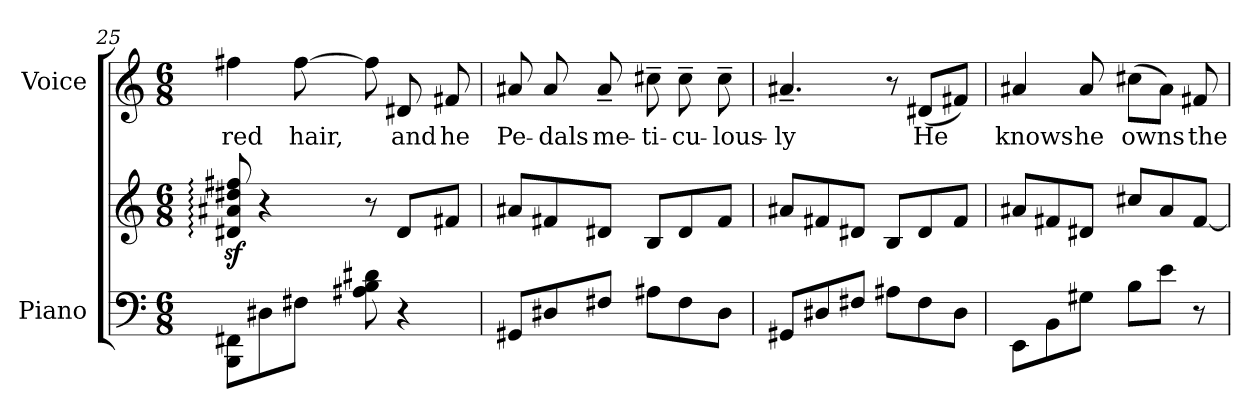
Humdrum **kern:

**kern	**kern	**kern	**text
*part2	*part2	*part1	*part1
*staff3	*staff2	*staff1	*staff1
*I"Piano	*	*I"Voice	*
*I'Pno.	*	*I'Voice	*
*clefF4	*clefG2	*clefG2	*
*k[]	*k[]	*k[]	*
*M6/8	*M6/8	*M6/8	*
=25	=25	=25	=25
!	!	!	!LO:LY:b:color=#000000
8BBBi\ 8FF#XiL	8d#Xi/z: 8a#Xiz: 8dd#Xiz: 8ff#Xiz:	4ff#XZi\	-red
8D#Xi\	4r	.	.
!	!	!	!LO:LY:b:color=#000000
8F#Xi\J	.	[>8ff#i\	hair,
8A#Xi\ 8Bi 8d#Xi	8r	8ff#i\]	.
!	!	!	!LO:LY:b:color=#000000
4r	8d#i/L	8d#Xi/	and
!	!	!	!LO:LY:b:color=#000000
.	8f#Xi/J	8f#Xi/	he
!!LO:LB:g=z
=26	=26	=26	=26
!	!	!	!LO:LY:b:color=#000000
8GG#Xi/L	8a#Xi/L	8a#Xi/	Pe-
!	!	!	!LO:LY:b:color=#000000
8D#Xi/	8f#Xi/	8a#i/	-dals
!	!	!	!LO:LY:b:color=#000000
8F#Xi/J	8d#Xi/J	8a#~i/	me-
!	!	!	!LO:LY:b:color=#000000
8A#Xi\L	8Bi/L	8cc#X~i\	-ti-
!	!	!	!LO:LY:b:color=#000000
8F#i\	8d#i/	8cc#~i\	-cu-
!	!	!	!LO:LY:b:color=#000000
8D#i\J	8f#i/J	8cc#~i\	-lous-
=27	=27	=27	=27
!	!	!	!LO:LY:b:color=#000000
8GG#Xi/L	8a#Xi/L	4.a#X~i/	-ly
8D#Xi/	8f#Xi/	.	.
8F#Xi/J	8d#Xi/J	.	.
8A#Xi\L	8Bi/L	8r	.
!	!	!	!LO:LY:b:color=#000000
8F#i\	8d#i/	(8d#Xi/L	He
8D#i\J	8f#i/J	8f#Xi/J)	.
=28	=28	=28	=28
!	!	!	!LO:LY:b:color=#000000
8EEi\L	8a#Xi/L	4a#Xi/	knows
8BBi\	8f#Xi/	.	.
!	!	!	!LO:LY:b:color=#000000
8G#Xi\J	8d#Xi/J	8a#i/	he
!	!	!	!LO:LY:b:color=#000000
8Bi\L	8cc#Xi/L	(8cc#Xi\L	owns
8ei\J	8a#i/	8a#i\J)	.
!	!	!	!LO:LY:b:color=#000000
8r	[<8f#i/J	8f#Xi/	the
=	=	=	=
*-	*-	*-	*-
